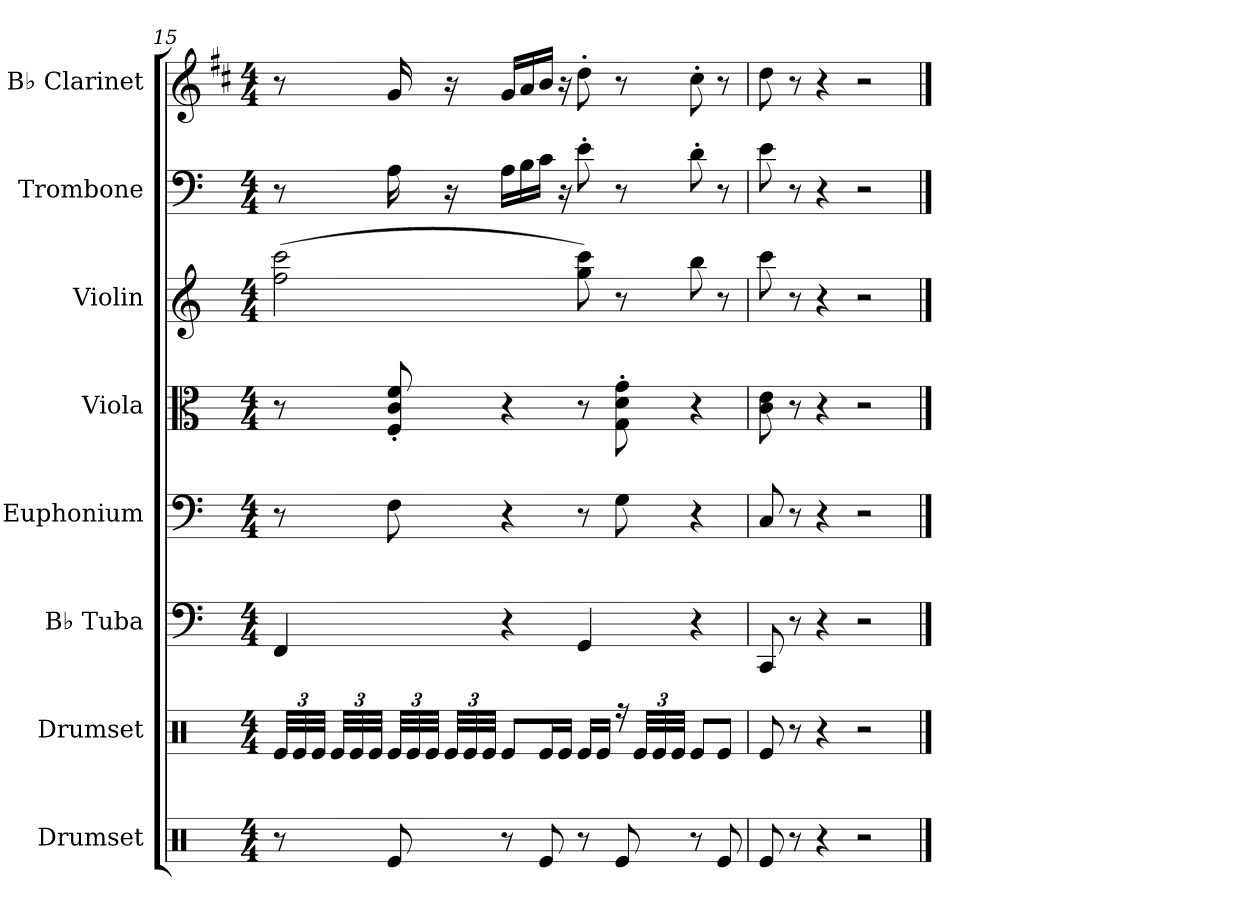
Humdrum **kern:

**kern	**kern	**kern	**kern	**kern	**kern	**kern	**kern
*part8	*part7	*part6	*part5	*part4	*part3	*part2	*part1
*staff8	*staff7	*staff6	*staff5	*staff4	*staff3	*staff2	*staff1
*I"Drumset	*I"Drumset	*I"B♭ Tuba	*I"Euphonium	*I"Viola	*I"Violin	*I"Trombone	*I"B♭ Clarinet
*I'D. Set	*I'D. Set	*I'B♭ Tb.	*	*I'Vla.	*I'Vln.	*I'Tbn.	*I'B♭ Cl.
!!LO:PB:g=z
*clefX	*clefX	*clefF4	*clefF4	*clefC3	*clefG2	*clefF4	*clefG2
*	*	*	*	*	*	*	*ITrd1c2
*k[]	*k[]	*k[]	*k[]	*k[]	*k[]	*k[]	*k[]
*M4/4	*M4/4	*M4/4	*M4/4	*M4/4	*M4/4	*M4/4	*M4/4
*	*Xbrackettup	*	*	*	*	*	*
=15	=15	=15	=15	=15	=15	=15	=15
8r	48Re/LLL	4FF/	8r	8r	(2ff\ 2ccc\	8r	8r
.	48Re/	.	.	.	.	.	.
.	48Re/JJJ	.	.	.	.	.	.
.	48Re/LLL	.	.	.	.	.	.
.	48Re/	.	.	.	.	.	.
.	48Re/JJJ	.	.	.	.	.	.
8Re/	48Re/LLL	.	8F\	8F'/ 8c'/ 8f'/	.	16A\	16f/
.	48Re/	.	.	.	.	.	.
.	48Re/JJJ	.	.	.	.	.	.
.	48Re/LLL	.	.	.	.	16r	16r
.	48Re/	.	.	.	.	.	.
.	48Re/JJJ	.	.	.	.	.	.
8r	8Re/L	4r	4r	4r	.	16A\LL	16f/LL
.	.	.	.	.	.	16B\	16g/
8Re/	16Re/L	.	.	.	.	16c\JJ	16a/JJ
.	16Re/JJ	.	.	.	.	16r	16r
8r	16Re/LL	4GG/	8r	8r	8gg\ 8ccc\)	8e'\	8cc'\
.	16Re/JJ	.	.	.	.	.	.
8Re/	16rff	.	8G\	8G'\ 8d'\ 8g'\	8r	8r	8r
.	48Re/LLL	.	.	.	.	.	.
.	48Re/	.	.	.	.	.	.
.	48Re/JJJ	.	.	.	.	.	.
8r	8Re/L	4r	4r	4r	8bb\	8d'\	8b'\
8Re/	8Re/J	.	.	.	8r	8r	8r
=16	=16	=16	=16	=16	=16	=16	=16
8Re/	8Re/	8CC/	8C/	8c\ 8e\	8ccc\	8e\	8cc\
8r	8r	8r	8r	8r	8r	8r	8r
4r	4r	4r	4r	4r	4r	4r	4r
2r	2r	2r	2r	2r	2r	2r	2r
==	==	==	==	==	==	==	==
*-	*-	*-	*-	*-	*-	*-	*-
